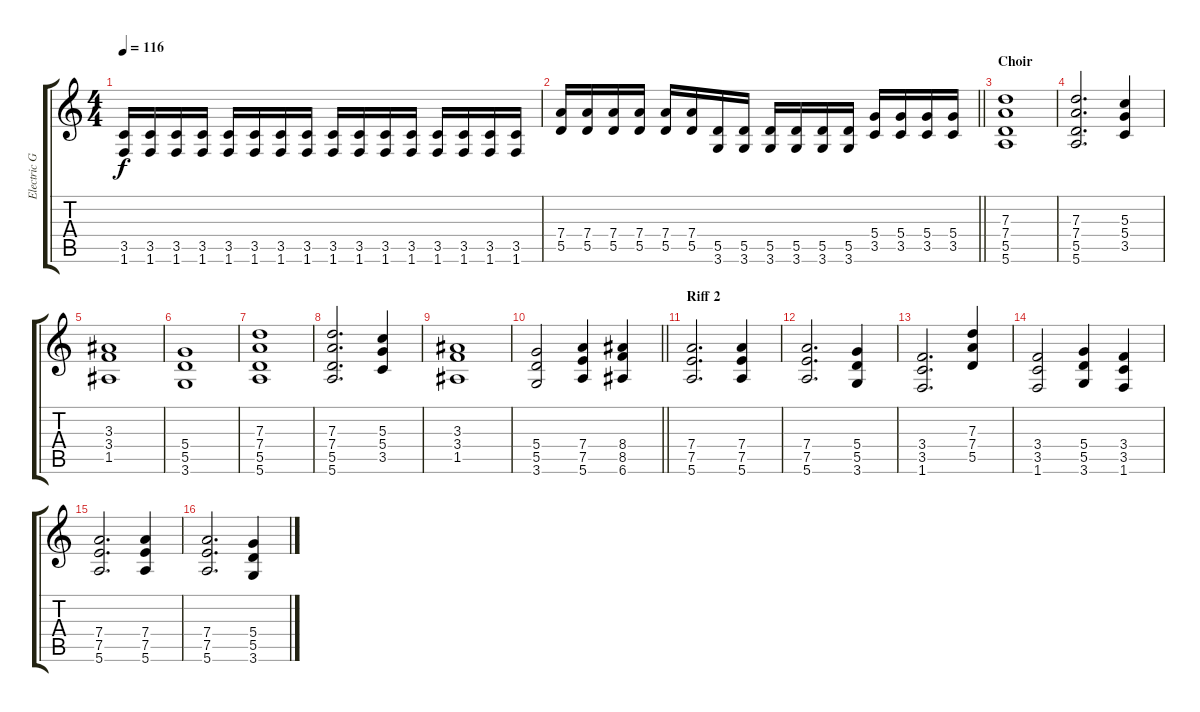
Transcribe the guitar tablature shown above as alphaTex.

\track ("Electric Guitar" "Electric G") {instrument distortionguitar}
\staff {score tabs}
\tuning (E4 B3 G3 D3 A2 E2) {hide}
\ts (4 4)
\tempo 116
\clef g2
\ks c
(3.5 1.6).16{dy f} (3.5 1.6).16 (3.5 1.6).16 (3.5 1.6).16 (3.5 1.6).16 (3.5 1.6).16 (3.5 1.6).16 (3.5 1.6).16 (3.5 1.6).16 (3.5 1.6).16 (3.5 1.6).16 (3.5 1.6).16 (3.5 1.6).16 (3.5 1.6).16 (3.5 1.6).16 (3.5 1.6).16 |
\barLineRight lightlight
(7.4 5.5).16 (7.4 5.5).16 (7.4 5.5).16 (7.4 5.5).16 (7.4 5.5).16 (7.4 5.5).16 (5.5 3.6).16 (5.5 3.6).16 (5.5 3.6).16 (5.5 3.6).16 (5.5 3.6).16 (5.5 3.6).16 (5.4 3.5).16 (5.4 3.5).16 (5.4 3.5).16 (5.4 3.5).16 |
\section ("" "Choir")
(7.3 7.4 5.5 5.6).1{volume 5 balance 16} |
(7.3 7.4 5.5 5.6).2{d} (5.3 5.4 3.5).4 |
(3.3 3.4 1.5).1 |
(5.4 5.5 3.6).1 |
(7.3 7.4 5.5 5.6).1 |
(7.3 7.4 5.5 5.6).2{d} (5.3 5.4 3.5).4 |
(3.3 3.4 1.5).1 |
\barLineRight lightlight
(5.4 5.5 3.6).2 (7.4 7.5 5.6).4 (8.4 8.5 6.6).4 |
\section ("" "Riff 2")
(7.4 7.5 5.6).2{d} (7.4 7.5 5.6).4 |
(7.4 7.5 5.6).2{d} (5.4 5.5 3.6).4 |
(3.4 3.5 1.6).2{d} (7.3 7.4 5.5).4 |
(3.4 3.5 1.6).2 (5.4 5.5 3.6).4 (3.4 3.5 1.6).4 |
(7.4 7.5 5.6).2{d} (7.4 7.5 5.6).4 |
(7.4 7.5 5.6).2{d} (5.4 5.5 3.6).4
